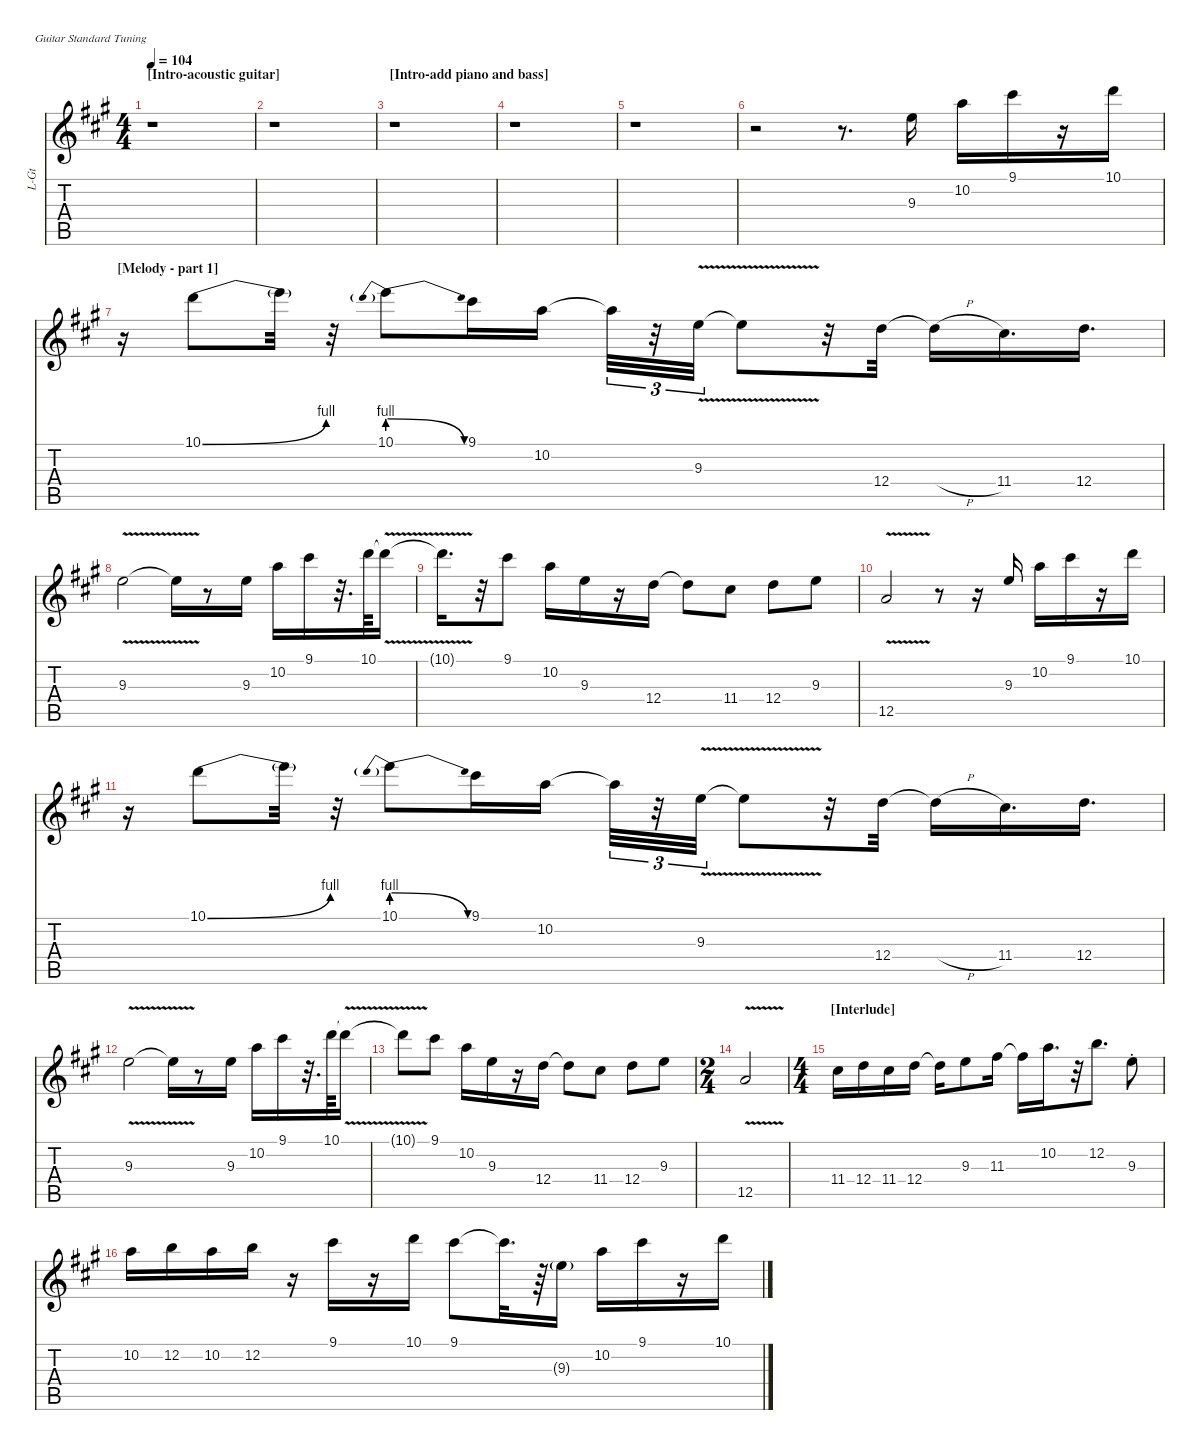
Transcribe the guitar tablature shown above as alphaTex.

\hideDynamics
\bracketExtendMode nobrackets
\otherSystemsTrackNameOrientation horizontal
\track ("Lead Guitar" "L-Gt") {defaultSystemsLayout 4 mute instrument overdrivenguitar}
\staff {score tabs}
\tuning (E4 B3 G3 D3 A2 E2)
\ts (4 4)
\beaming (8 2 2 2 2)
\section ("" "[Intro-acoustic guitar]")
\tempo 104
\clef g2
\ks a
r.1{dy f instrument overdrivenguitar beam Down} |
r.1{beam Down} |
\section ("" "[Intro-add piano and bass]")
r.1{beam Down} |
r.1{beam Down} |
r.1{beam Down} |
r.2{beam Down} r.8{d beam Down} 9.3{acc forcenatural}.16{beam Down} 10.2{acc forcenatural}.16{beam Down} 9.1{acc #}.16{beam Down} r.16{beam Down} 10.1{acc forcenatural}.16{beam Down} |
\section ("" "[Melody - part 1]")
r.16{beam Down} 10.1{be (bend 0 0 12.6 4) acc forcenatural}.8{beam Down} 10.1{t}.32{beam Down} r.32{beam Down} 10.1{be (prebendrelease 0 4 15 0)}.8{beam Down} 9.1{acc #}.16{beam Down} 10.2{acc forcenatural}.16{beam Down} 10.2{t acc forcenatural}.32{tu (3 2) beam Down} r.32{tu (3 2) beam Down} 9.3{v acc forcenatural}.32{tu (3 2) beam Down} 9.3{v t acc forcenatural}.8{beam Down} r.32{beam Down} 12.4{acc forcenatural}.32{beam Down} 12.4{h t acc forcenatural}.16{beam Down} 11.4{acc #}.16{d beam Down} 12.4{acc forcenatural}.16{d beam Down} |
9.3{v acc forcenatural}.2{beam Down} 9.3{v t acc forcenatural}.16{beam Down} r.8{beam Down} 9.3{acc forcenatural}.16{beam Down} 10.2{acc forcenatural}.16{beam Down} 9.1{acc #}.16{beam Down} r.32{d beam Down} 10.1{acc forcenatural}.64{beam Down} 10.1{v t acc forcenatural}.16{beam Down} |
10.1{v t acc forcenatural}.16{d beam Down} r.32{beam Down} 9.1{acc #}.8{beam Down} 10.2{acc forcenatural}.16{beam Down} 9.3{acc forcenatural}.16{beam Down} r.16{beam Down} 12.4{acc forcenatural}.16{beam Down} 12.4{t acc forcenatural}.8{beam Down} 11.4{acc #}.8{beam Down} 12.4{acc forcenatural}.8{beam Down} 9.3{acc forcenatural}.8{beam Down} |
12.5{v acc forcenatural}.2{beam Up} r.8{beam Up} r.16{beam Up} 9.3{acc forcenatural}.16{beam Down} 10.2{acc forcenatural}.16{beam Down} 9.1{acc #}.16{beam Down} r.16{beam Down} 10.1{acc forcenatural}.16{beam Down} |
r.16{beam Down} 10.1{be (bend 0 0 12.6 4) acc forcenatural}.8{beam Down} 10.1{t}.32{beam Down} r.32{beam Down} 10.1{be (prebendrelease 0 4 15 0)}.8{beam Down} 9.1{acc #}.16{beam Down} 10.2{acc forcenatural}.16{beam Down} 10.2{t acc forcenatural}.32{tu (3 2) beam Down} r.32{tu (3 2) beam Down} 9.3{v acc forcenatural}.32{tu (3 2) beam Down} 9.3{v t acc forcenatural}.8{beam Down} r.32{beam Down} 12.4{acc forcenatural}.32{beam Down} 12.4{h t acc forcenatural}.16{beam Down} 11.4{acc #}.16{d beam Down} 12.4{acc forcenatural}.16{d beam Down} |
9.3{v acc forcenatural}.2{beam Down} 9.3{v t acc forcenatural}.16{beam Down} r.8{beam Down} 9.3{acc forcenatural}.16{beam Down} 10.2{acc forcenatural}.16{beam Down} 9.1{acc #}.16{beam Down} r.32{d beam Down} 10.1{acc forcenatural}.64{beam Down} 10.1{v t acc forcenatural}.16{beam Down} |
10.1{v t acc forcenatural}.8{beam Down} 9.1{acc #}.8{beam Down} 10.2{acc forcenatural}.16{beam Down} 9.3{acc forcenatural}.16{beam Down} r.16{beam Down} 12.4{acc forcenatural}.16{beam Down} 12.4{t acc forcenatural}.8{beam Down} 11.4{acc #}.8{beam Down} 12.4{acc forcenatural}.8{beam Down} 9.3{acc forcenatural}.8{beam Down} |
\ts (2 4)
12.5{v acc forcenatural}.2{beam Up} |
\ts (4 4)
\section ("" "[Interlude] ")
11.4{acc #}.16{beam Down} 12.4{acc forcenatural}.16{beam Down} 11.4{acc #}.16{beam Down} 12.4{acc forcenatural}.16{beam Down} 12.4{t acc forcenatural}.16{beam Down} 9.3{acc forcenatural}.8{beam Down} 11.3{acc #}.16{beam Down} 11.3{t acc #}.16{beam Down} 10.2{acc forcenatural}.16{d beam Down} r.32{beam Down} 12.2{acc forcenatural}.8{d beam Down} 9.3{st acc forcenatural}.8{beam Down} |
10.2{acc forcenatural}.16{beam Down} 12.2{acc forcenatural}.16{beam Down} 10.2{acc forcenatural}.16{beam Down} 12.2{acc forcenatural}.16{beam Down} r.16{beam Down} 9.1{acc #}.16{beam Down} r.16{beam Down} 10.1{acc forcenatural}.16{beam Down} 9.1{acc #}.8{beam Down} 9.1{t acc #}.32{d beam Down} r.64{beam Down} 9.3{g acc forcenatural}.16{beam Down} 10.2{acc forcenatural}.16{beam Down} 9.1{acc #}.16{beam Down} r.16{beam Down} 10.1{acc forcenatural}.16{beam Down}
